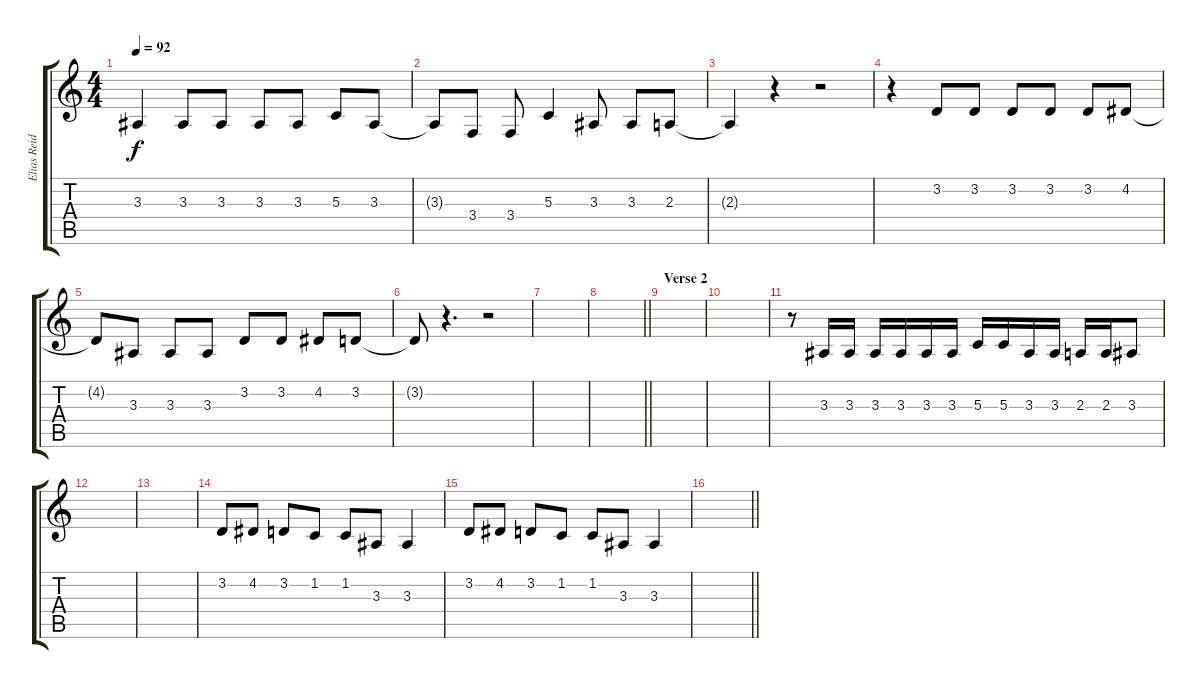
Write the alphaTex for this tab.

\track ("Elias Reidy (Backup Vocals)" "Elias Reid") {instrument sopranosax}
\staff {score tabs}
\tuning (E4 B3 G3 D3 A2 E2) {hide}
\ts (4 4)
\tempo 92
\clef g2
\ks c
3.3{t}.4{dy f} 3.3.8 3.3.8 3.3.8 3.3.8 5.3.8 3.3.8 |
3.3{t}.8 3.4.8 3.4.8 5.3.4 3.3.8 3.3.8 2.3.8 |
2.3{t}.4 r.4 r.2 |
r.4 3.2.8 3.2.8 3.2.8 3.2.8 3.2.8 4.2.8 |
4.2{t}.8 3.3.8 3.3.8 3.3.8 3.2.8 3.2.8 4.2.8 3.2.8 |
3.2{t}.8 r.4{d} r.2 |
|
\barLineRight lightlight
|
\section ("" "Verse 2")
|
|
r.8 3.3.16 3.3.16 3.3.16 3.3.16 3.3.16 3.3.16 5.3.16 5.3.16 3.3.16 3.3.16 2.3.16 2.3.16 3.3.8 |
|
|
3.2.8 4.2.8 3.2.8 1.2.8 1.2.8 3.3.8 3.3.4 |
3.2.8 4.2.8 3.2.8 1.2.8 1.2.8 3.3.8 3.3.4 |
\barLineRight lightlight
